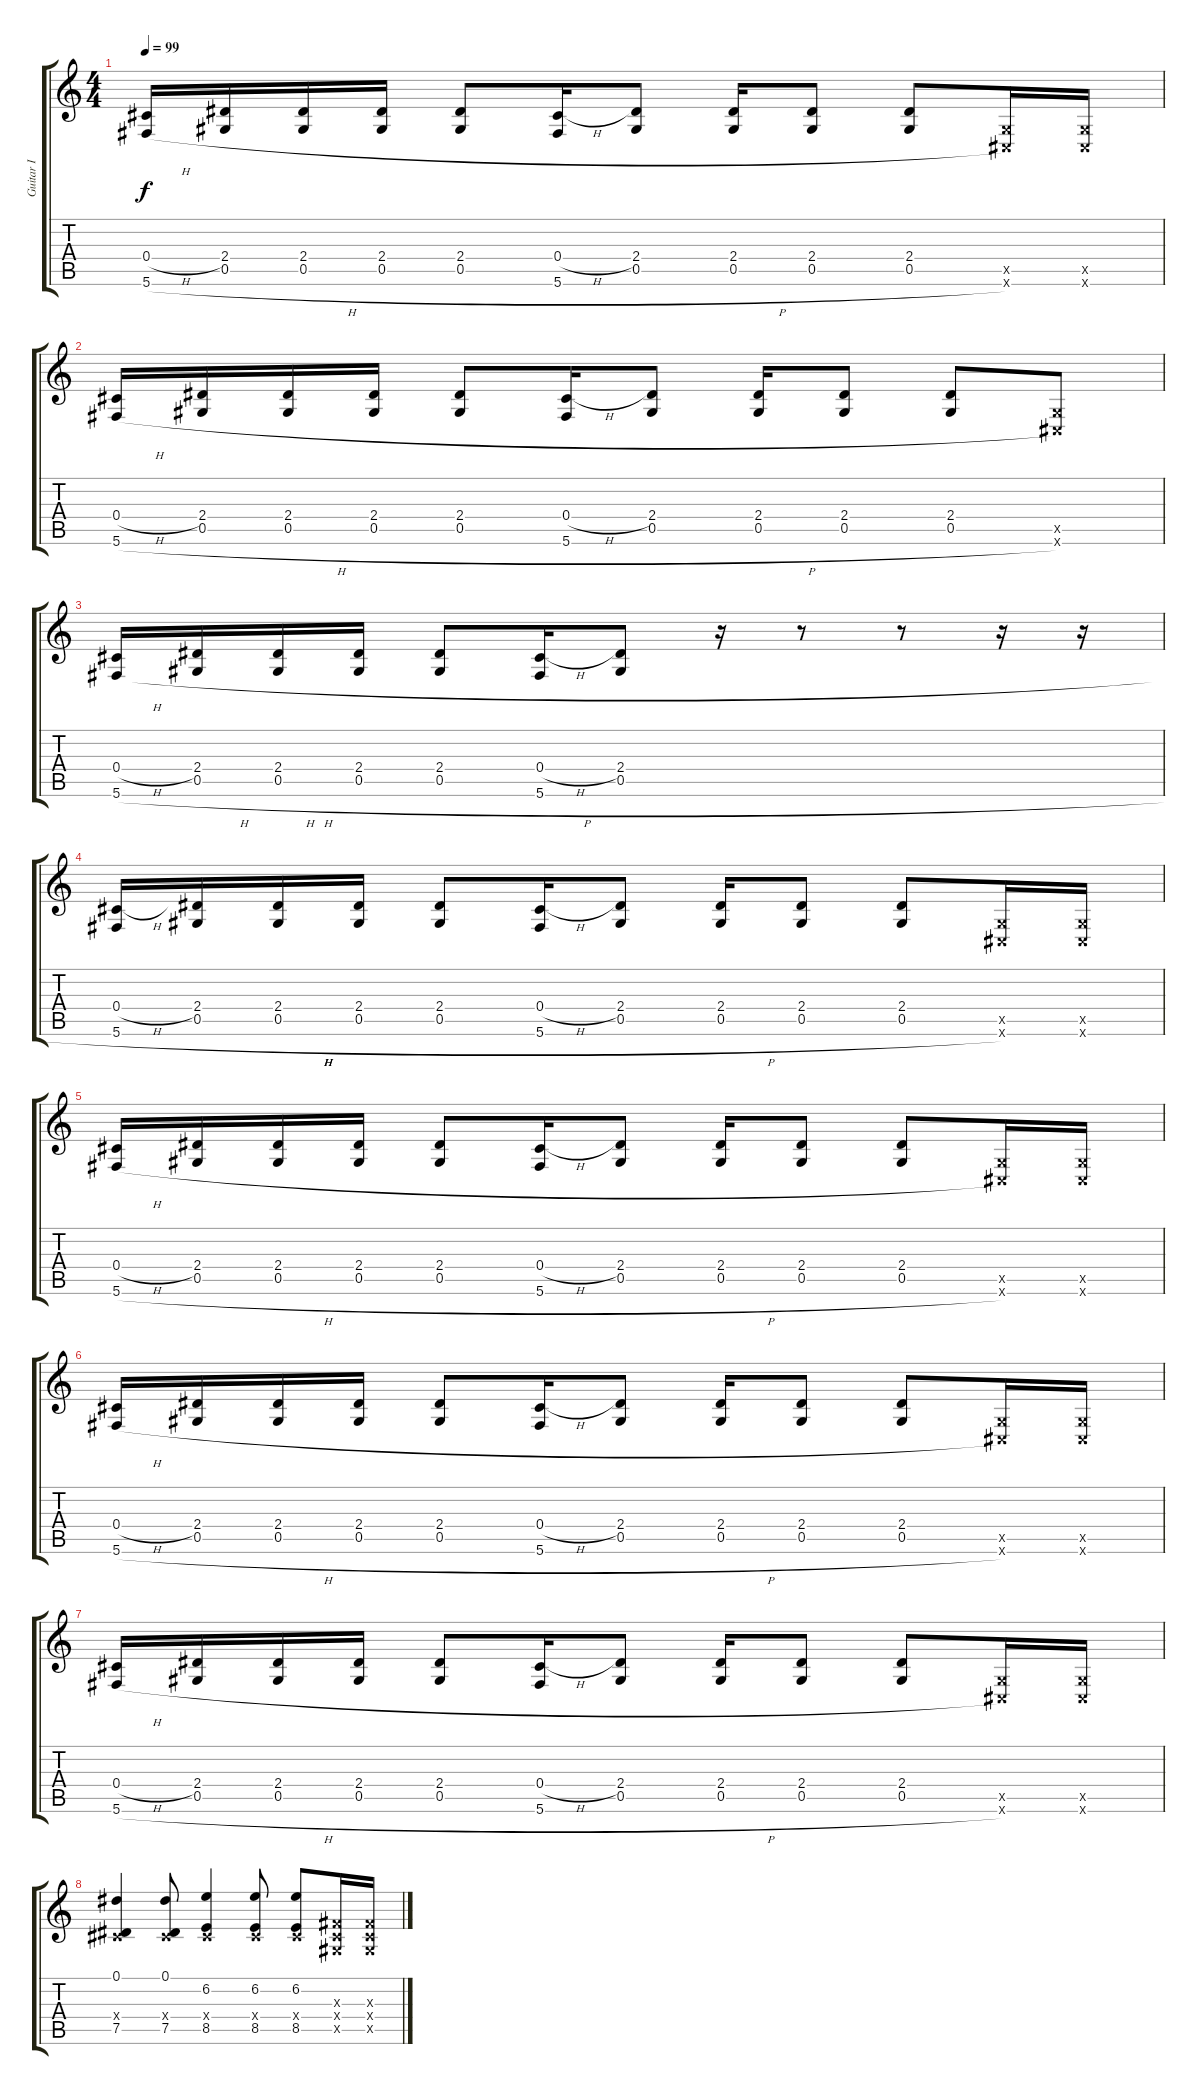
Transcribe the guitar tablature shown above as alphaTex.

\track ("Guitar I" "Guitar I") {instrument electricguitarjazz}
\staff {score tabs}
\tuning (Eb4 Bb3 Gb3 Db3 Ab2 Db2) {hide}
\ts (4 4)
\tempo 99
\clef g2
\ks c
(0.4{h} 5.6{h}).16{dy f} (2.4 0.5).16 (2.4 0.5).16 (2.4 0.5).16 (2.4 0.5).8 (0.4{h} 5.6{h}).16 (2.4 0.5).8 (2.4 0.5).16 (2.4 0.5).8 (2.4 0.5).8 (0.5{x} 0.6{x}).16 (0.5{x} 0.6{x}).16 |
(0.4{h} 5.6{h}).16 (2.4 0.5).16 (2.4 0.5).16 (2.4 0.5).16 (2.4 0.5).8 (0.4{h} 5.6{h}).16 (2.4 0.5).8 (2.4 0.5).16 (2.4 0.5).8 (2.4 0.5).8 (0.5{x} 0.6{x}).8 |
(0.4{h} 5.6{h}).16 (2.4 0.5).16 (2.4 0.5).16 (2.4 0.5).16 (2.4 0.5).8 (0.4{h} 5.6{h}).16 (2.4 0.5).8 r.16 r.8 r.8 r.16 r.16 |
(0.4{h} 5.6{h}).16 (2.4 0.5).16 (2.4 0.5).16 (2.4 0.5).16 (2.4 0.5).8 (0.4{h} 5.6{h}).16 (2.4 0.5).8 (2.4 0.5).16 (2.4 0.5).8 (2.4 0.5).8 (0.5{x} 0.6{x}).16 (0.5{x} 0.6{x}).16 |
(0.4{h} 5.6{h}).16 (2.4 0.5).16 (2.4 0.5).16 (2.4 0.5).16 (2.4 0.5).8 (0.4{h} 5.6{h}).16 (2.4 0.5).8 (2.4 0.5).16 (2.4 0.5).8 (2.4 0.5).8 (0.5{x} 0.6{x}).16 (0.5{x} 0.6{x}).16 |
(0.4{h} 5.6{h}).16 (2.4 0.5).16 (2.4 0.5).16 (2.4 0.5).16 (2.4 0.5).8 (0.4{h} 5.6{h}).16 (2.4 0.5).8 (2.4 0.5).16 (2.4 0.5).8 (2.4 0.5).8 (0.5{x} 0.6{x}).16 (0.5{x} 0.6{x}).16 |
(0.4{h} 5.6{h}).16 (2.4 0.5).16 (2.4 0.5).16 (2.4 0.5).16 (2.4 0.5).8 (0.4{h} 5.6{h}).16 (2.4 0.5).8 (2.4 0.5).16 (2.4 0.5).8 (2.4 0.5).8 (0.5{x} 0.6{x}).16 (0.5{x} 0.6{x}).16 |
(0.1 0.4{x} 7.5).4{volume 7 instrument overdrivenguitar} (0.1 0.4{x} 7.5).8 (6.2 0.4{x} 8.5).4 (6.2 0.4{x} 8.5).8 (6.2 0.4{x} 8.5).8 (0.3{x} 0.4{x} 0.5{x}).16 (0.3{x} 0.4{x} 0.5{x}).16
